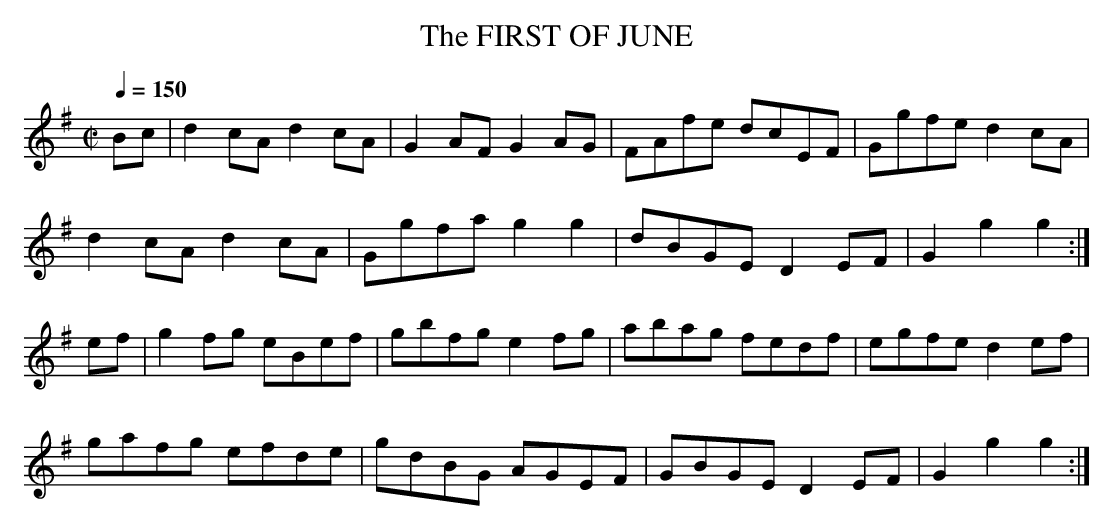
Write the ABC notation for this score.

X:1
T:FIRST OF JUNE, The
Q:1/4=150
M:C|
L:1/8
K:G
Bc|d2cA d2cA|G2AF G2AG|FAfe dcEF|Ggfe d2cA|
d2cA d2cA|Ggfa g2g2|dBGE D2EF|G2g2g2:|
ef|g2fg eBef|gbfg e2fg|abag fedf|egfe d2ef|
gafg efde|gdBG AGEF|GBGE D2EF|G2g2g2:|
